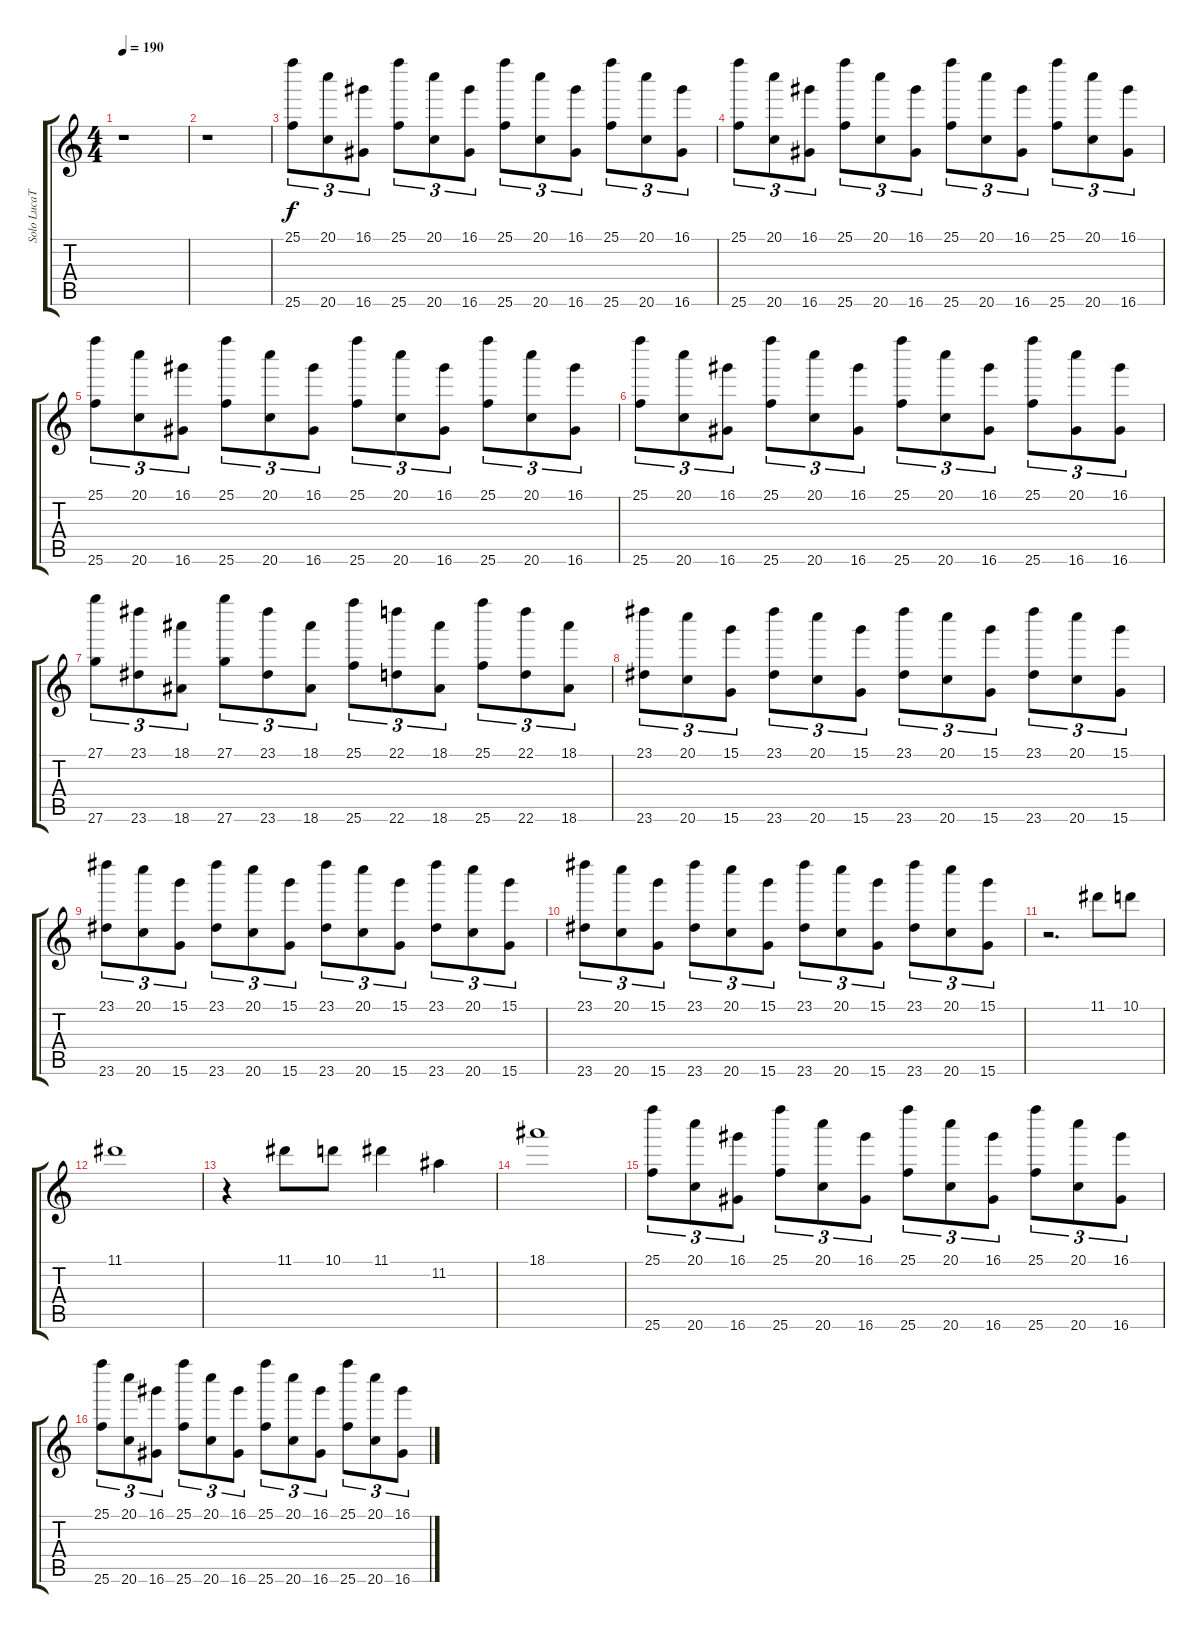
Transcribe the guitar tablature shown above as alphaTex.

\track ("Solo LucaTurili" "Solo LucaT") {instrument distortionguitar}
\staff {score tabs}
\tuning (E4 B3 G3 D3 A2 E2) {hide}
\ts (4 4)
\tempo 190
\clef g2
\ks c
r.1{dy f} |
r.1 |
(25.1 25.6).8{tu (3 2) instrument churchorgan} (20.1 20.6).8{tu (3 2)} (16.1 16.6).8{tu (3 2)} (25.1 25.6).8{tu (3 2)} (20.1 20.6).8{tu (3 2)} (16.1 16.6).8{tu (3 2)} (25.1 25.6).8{tu (3 2)} (20.1 20.6).8{tu (3 2)} (16.1 16.6).8{tu (3 2)} (25.1 25.6).8{tu (3 2)} (20.1 20.6).8{tu (3 2)} (16.1 16.6).8{tu (3 2)} |
(25.1 25.6).8{tu (3 2)} (20.1 20.6).8{tu (3 2)} (16.1 16.6).8{tu (3 2)} (25.1 25.6).8{tu (3 2)} (20.1 20.6).8{tu (3 2)} (16.1 16.6).8{tu (3 2)} (25.1 25.6).8{tu (3 2)} (20.1 20.6).8{tu (3 2)} (16.1 16.6).8{tu (3 2)} (25.1 25.6).8{tu (3 2)} (20.1 20.6).8{tu (3 2)} (16.1 16.6).8{tu (3 2)} |
(25.1 25.6).8{tu (3 2)} (20.1 20.6).8{tu (3 2)} (16.1 16.6).8{tu (3 2)} (25.1 25.6).8{tu (3 2)} (20.1 20.6).8{tu (3 2)} (16.1 16.6).8{tu (3 2)} (25.1 25.6).8{tu (3 2)} (20.1 20.6).8{tu (3 2)} (16.1 16.6).8{tu (3 2)} (25.1 25.6).8{tu (3 2)} (20.1 20.6).8{tu (3 2)} (16.1 16.6).8{tu (3 2)} |
(25.1 25.6).8{tu (3 2)} (20.1 20.6).8{tu (3 2)} (16.1 16.6).8{tu (3 2)} (25.1 25.6).8{tu (3 2)} (20.1 20.6).8{tu (3 2)} (16.1 16.6).8{tu (3 2)} (25.1 25.6).8{tu (3 2)} (20.1 20.6).8{tu (3 2)} (16.1 16.6).8{tu (3 2)} (25.1 25.6).8{tu (3 2)} (20.1 16.6).8{tu (3 2)} (16.1 16.6).8{tu (3 2)} |
(27.1 27.6).8{tu (3 2)} (23.1 23.6).8{tu (3 2)} (18.1 18.6).8{tu (3 2)} (27.1 27.6).8{tu (3 2)} (23.1 23.6).8{tu (3 2)} (18.1 18.6).8{tu (3 2)} (25.1 25.6).8{tu (3 2)} (22.1 22.6).8{tu (3 2)} (18.1 18.6).8{tu (3 2)} (25.1 25.6).8{tu (3 2)} (22.1 22.6).8{tu (3 2)} (18.1 18.6).8{tu (3 2)} |
(23.1 23.6).8{tu (3 2)} (20.1 20.6).8{tu (3 2)} (15.1 15.6).8{tu (3 2)} (23.1 23.6).8{tu (3 2)} (20.1 20.6).8{tu (3 2)} (15.1 15.6).8{tu (3 2)} (23.1 23.6).8{tu (3 2)} (20.1 20.6).8{tu (3 2)} (15.1 15.6).8{tu (3 2)} (23.1 23.6).8{tu (3 2)} (20.1 20.6).8{tu (3 2)} (15.1 15.6).8{tu (3 2)} |
(23.1 23.6).8{tu (3 2)} (20.1 20.6).8{tu (3 2)} (15.1 15.6).8{tu (3 2)} (23.1 23.6).8{tu (3 2)} (20.1 20.6).8{tu (3 2)} (15.1 15.6).8{tu (3 2)} (23.1 23.6).8{tu (3 2)} (20.1 20.6).8{tu (3 2)} (15.1 15.6).8{tu (3 2)} (23.1 23.6).8{tu (3 2)} (20.1 20.6).8{tu (3 2)} (15.1 15.6).8{tu (3 2)} |
(23.1 23.6).8{tu (3 2)} (20.1 20.6).8{tu (3 2)} (15.1 15.6).8{tu (3 2)} (23.1 23.6).8{tu (3 2)} (20.1 20.6).8{tu (3 2)} (15.1 15.6).8{tu (3 2)} (23.1 23.6).8{tu (3 2)} (20.1 20.6).8{tu (3 2)} (15.1 15.6).8{tu (3 2)} (23.1 23.6).8{tu (3 2)} (20.1 20.6).8{tu (3 2)} (15.1 15.6).8{tu (3 2)} |
r.2{d instrument brasssection} 11.1.8 10.1.8 |
11.1.1 |
r.4 11.1.8 10.1.8 11.1.4 11.2.4 |
18.1.1 |
(25.1 25.6).8{tu (3 2) instrument churchorgan} (20.1 20.6).8{tu (3 2)} (16.1 16.6).8{tu (3 2)} (25.1 25.6).8{tu (3 2)} (20.1 20.6).8{tu (3 2)} (16.1 16.6).8{tu (3 2)} (25.1 25.6).8{tu (3 2)} (20.1 20.6).8{tu (3 2)} (16.1 16.6).8{tu (3 2)} (25.1 25.6).8{tu (3 2)} (20.1 20.6).8{tu (3 2)} (16.1 16.6).8{tu (3 2)} |
(25.1 25.6).8{tu (3 2)} (20.1 20.6).8{tu (3 2)} (16.1 16.6).8{tu (3 2)} (25.1 25.6).8{tu (3 2)} (20.1 20.6).8{tu (3 2)} (16.1 16.6).8{tu (3 2)} (25.1 25.6).8{tu (3 2)} (20.1 20.6).8{tu (3 2)} (16.1 16.6).8{tu (3 2)} (25.1 25.6).8{tu (3 2)} (20.1 20.6).8{tu (3 2)} (16.1 16.6).8{tu (3 2)}
